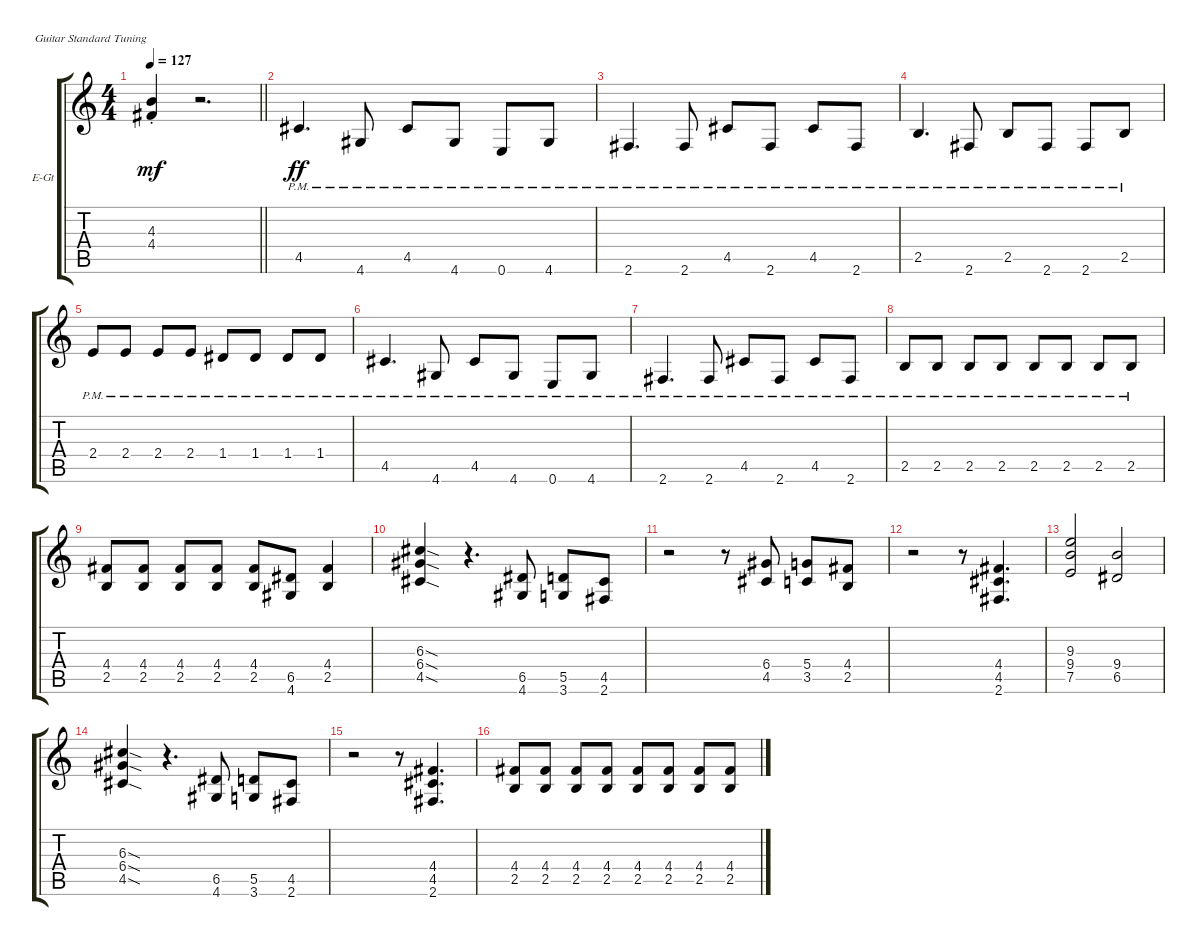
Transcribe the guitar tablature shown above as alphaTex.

\defaultSystemsLayout 4
\bracketExtendMode groupsimilarinstruments
\firstSystemTrackNameOrientation horizontal
\otherSystemsTrackNameOrientation horizontal
\track ("Electric Guitar" "E-Gt") {instrument electricguitarclean}
\staff {score tabs}
\tuning (E4 B3 G3 D3 A2 E2)
\ts (4 4)
\tempo 127
\clef g2
\scale
0.25
\barLineRight lightlight
\ks c
(4.3{st} 4.4{st}).4{dy mf} r.2{d} |
\scale
0.25 4.5{pm}.4{d dy ff} 4.6{pm}.8 4.5{pm}.8 4.6{pm}.8 0.6{pm}.8 4.6{pm}.8 |
\scale
0.25 2.6{pm}.4{d} 2.6{pm}.8 4.5{pm}.8 2.6{pm}.8 4.5{pm}.8 2.6{pm}.8 |
\scale
0.25 2.5{pm}.4{d} 2.6{pm}.8 2.5{pm}.8 2.6{pm}.8 2.6{pm}.8 2.5{pm}.8 |
\scale
0.25 2.4{pm}.8 2.4{pm}.8 2.4{pm}.8 2.4{pm}.8 1.4{pm}.8 1.4{pm}.8 1.4{pm}.8 1.4{pm}.8 |
\scale
0.25 4.5{pm}.4{d} 4.6{pm}.8 4.5{pm}.8 4.6{pm}.8 0.6{pm}.8 4.6{pm}.8 |
\scale
0.25 2.6{pm}.4{d} 2.6{pm}.8 4.5{pm}.8 2.6{pm}.8 4.5{pm}.8 2.6{pm}.8 |
\scale
0.25 2.5{pm}.8 2.5{pm}.8 2.5{pm}.8 2.5{pm}.8 2.5{pm}.8 2.5{pm}.8 2.5{pm}.8 2.5{pm}.8 |
\scale
0.25 (4.4 2.5).8 (4.4 2.5).8 (4.4 2.5).8 (4.4 2.5).8 (4.4 2.5).8 (6.5 4.6).8 (4.4 2.5).4 |
\scale
0.25 (6.3{sod} 6.4{sod} 4.5{sod}).4 r.4{d} (6.5 4.6).8 (5.5 3.6).8 (4.5 2.6).8 |
\scale
0.25 r.2 r.8 (6.4 4.5).8 (5.4 3.5).8 (4.4 2.5).8 |
\scale
0.25 r.2 r.8 (4.4 4.5 2.6).4{d} |
\scale
0.25 (9.3 9.4 7.5).2 (9.4 6.5).2 |
\scale
0.25 (6.3{sod} 6.4{sod} 4.5{sod}).4 r.4{d} (6.5 4.6).8 (5.5 3.6).8 (4.5 2.6).8 |
\scale
0.25 r.2 r.8 (4.4 4.5 2.6).4{d} |
\scale
0.25 (4.4 2.5).8 (4.4 2.5).8 (4.4 2.5).8 (4.4 2.5).8 (4.4 2.5).8 (4.4 2.5).8 (4.4 2.5).8 (4.4 2.5).8
